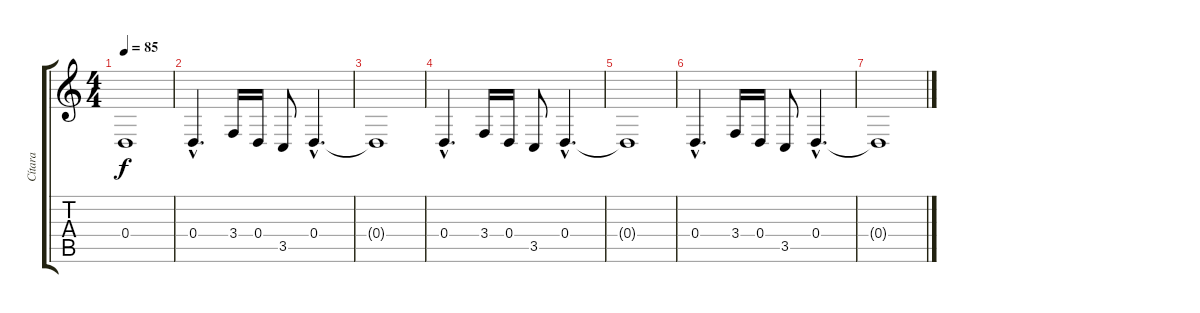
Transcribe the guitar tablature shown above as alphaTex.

\track ("Cítara" "Cítara") {instrument sitar}
\staff {score tabs}
\tuning (E4 B3 G3 D3 A2 E2) {hide}
\ts (4 4)
\tempo 85
\clef g2
\ks c
0.4{t}.1{dy f} |
0.4{hac}.4{d} 3.4.16 0.4.16 3.5.8 0.4{hac}.4{d volume 8} |
0.4{t}.1 |
0.4{hac}.4{d} 3.4.16 0.4.16 3.5.8 0.4{hac}.4{d volume 4} |
0.4{t}.1 |
0.4{hac}.4{d} 3.4.16 0.4.16 3.5.8 0.4{hac}.4{d volume 0} |
0.4{t}.1
